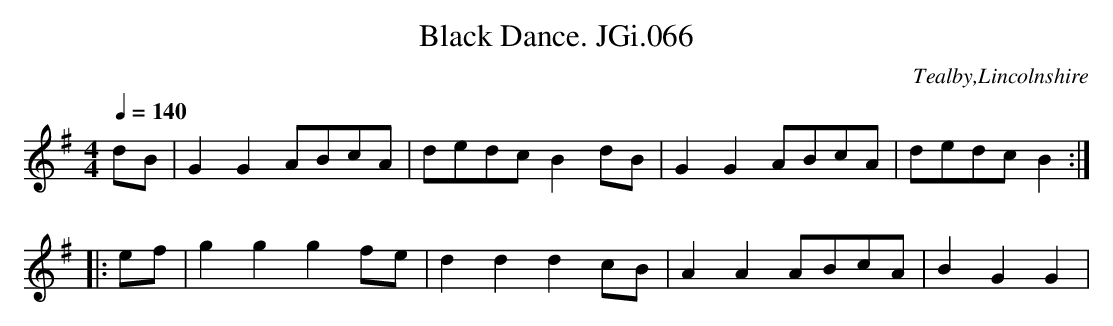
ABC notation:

X:1
T:Black Dance. JGi.066
L:1/8
M:4/4
O:Tealby,Lincolnshire
Q:1/4=140
K:G
dB|G2G2ABcA|dedc B2dB|G2G2ABcA|dedc B2:|
|:ef|g2g2g2fe|d2d2d2cB|A2A2ABcA|B2G2G2|
